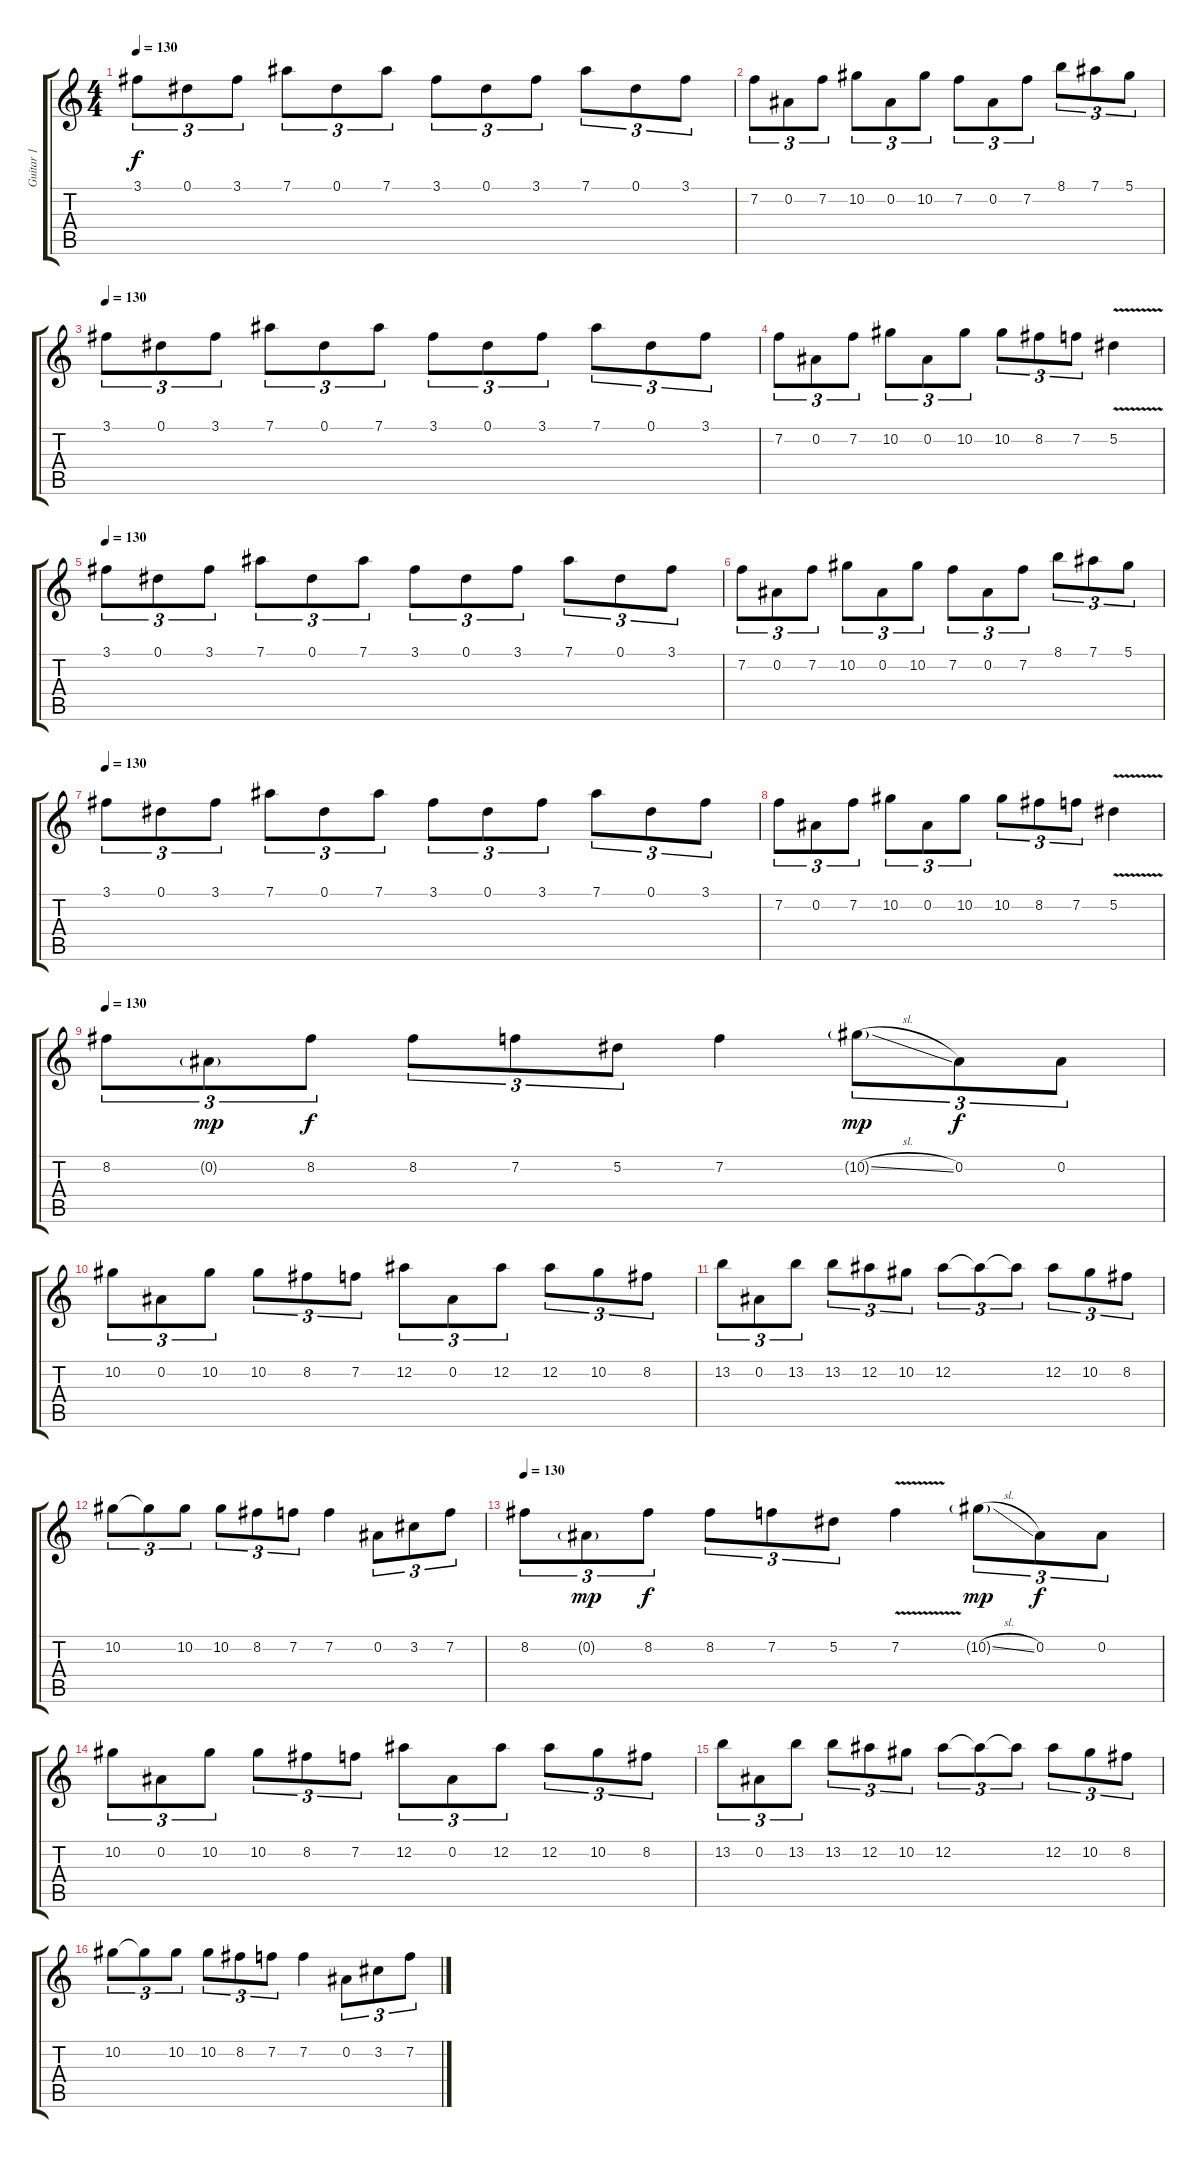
\track ("Guitar 1" "Guitar 1") {instrument distortionguitar}
\staff {score tabs}
\tuning (Eb4 Bb3 Gb3 Db3 Ab2 Eb2) {hide}
\ts (4 4)
\tempo 130
\clef g2
\ks c
3.1.8{tu (3 2) dy f volume 15} 0.1.8{tu (3 2)} 3.1.8{tu (3 2)} 7.1.8{tu (3 2)} 0.1.8{tu (3 2)} 7.1.8{tu (3 2)} 3.1.8{tu (3 2)} 0.1.8{tu (3 2)} 3.1.8{tu (3 2)} 7.1.8{tu (3 2)} 0.1.8{tu (3 2)} 3.1.8{tu (3 2)} |
7.2.8{tu (3 2)} 0.2.8{tu (3 2)} 7.2.8{tu (3 2)} 10.2.8{tu (3 2)} 0.2.8{tu (3 2)} 10.2.8{tu (3 2)} 7.2.8{tu (3 2)} 0.2.8{tu (3 2)} 7.2.8{tu (3 2)} 8.1.8{tu (3 2)} 7.1.8{tu (3 2)} 5.1.8{tu (3 2)} |
\tempo 130
3.1.8{tu (3 2)} 0.1.8{tu (3 2)} 3.1.8{tu (3 2)} 7.1.8{tu (3 2)} 0.1.8{tu (3 2)} 7.1.8{tu (3 2)} 3.1.8{tu (3 2)} 0.1.8{tu (3 2)} 3.1.8{tu (3 2)} 7.1.8{tu (3 2)} 0.1.8{tu (3 2)} 3.1.8{tu (3 2)} |
7.2.8{tu (3 2)} 0.2.8{tu (3 2)} 7.2.8{tu (3 2)} 10.2.8{tu (3 2)} 0.2.8{tu (3 2)} 10.2.8{tu (3 2)} 10.2.8{tu (3 2)} 8.2.8{tu (3 2)} 7.2.8{tu (3 2)} 5.2{v}.4 |
\tempo 130
3.1.8{tu (3 2)} 0.1.8{tu (3 2)} 3.1.8{tu (3 2)} 7.1.8{tu (3 2)} 0.1.8{tu (3 2)} 7.1.8{tu (3 2)} 3.1.8{tu (3 2)} 0.1.8{tu (3 2)} 3.1.8{tu (3 2)} 7.1.8{tu (3 2)} 0.1.8{tu (3 2)} 3.1.8{tu (3 2)} |
7.2.8{tu (3 2)} 0.2.8{tu (3 2)} 7.2.8{tu (3 2)} 10.2.8{tu (3 2)} 0.2.8{tu (3 2)} 10.2.8{tu (3 2)} 7.2.8{tu (3 2)} 0.2.8{tu (3 2)} 7.2.8{tu (3 2)} 8.1.8{tu (3 2)} 7.1.8{tu (3 2)} 5.1.8{tu (3 2)} |
\tempo 130
3.1.8{tu (3 2)} 0.1.8{tu (3 2)} 3.1.8{tu (3 2)} 7.1.8{tu (3 2)} 0.1.8{tu (3 2)} 7.1.8{tu (3 2)} 3.1.8{tu (3 2)} 0.1.8{tu (3 2)} 3.1.8{tu (3 2)} 7.1.8{tu (3 2)} 0.1.8{tu (3 2)} 3.1.8{tu (3 2)} |
7.2.8{tu (3 2)} 0.2.8{tu (3 2)} 7.2.8{tu (3 2)} 10.2.8{tu (3 2)} 0.2.8{tu (3 2)} 10.2.8{tu (3 2)} 10.2.8{tu (3 2)} 8.2.8{tu (3 2)} 7.2.8{tu (3 2)} 5.2{v}.4 |
\tempo 130
8.2.8{tu (3 2) volume 15 instrument distortionguitar} 0.2{g}.8{tu (3 2) dy mp} 8.2.8{tu (3 2) dy f} 8.2.8{tu (3 2)} 7.2.8{tu (3 2)} 5.2.8{tu (3 2)} 7.2.4 10.2{sl g}.8{tu (3 2) dy mp} 0.2.8{tu (3 2) dy f} 0.2.8{tu (3 2)} |
10.2.8{tu (3 2)} 0.2.8{tu (3 2)} 10.2.8{tu (3 2)} 10.2.8{tu (3 2)} 8.2.8{tu (3 2)} 7.2.8{tu (3 2)} 12.2.8{tu (3 2)} 0.2.8{tu (3 2)} 12.2.8{tu (3 2)} 12.2.8{tu (3 2)} 10.2.8{tu (3 2)} 8.2.8{tu (3 2)} |
13.2.8{tu (3 2)} 0.2.8{tu (3 2)} 13.2.8{tu (3 2)} 13.2.8{tu (3 2)} 12.2.8{tu (3 2)} 10.2.8{tu (3 2)} 12.2.8{tu (3 2)} 12.2{t}.8{tu (3 2)} 12.2{t}.8{tu (3 2)} 12.2.8{tu (3 2)} 10.2.8{tu (3 2)} 8.2.8{tu (3 2)} |
10.2.8{tu (3 2)} 10.2{t}.8{tu (3 2)} 10.2.8{tu (3 2)} 10.2.8{tu (3 2)} 8.2.8{tu (3 2)} 7.2.8{tu (3 2)} 7.2.4 0.2.8{tu (3 2)} 3.2.8{tu (3 2)} 7.2.8{tu (3 2)} |
\tempo 130
8.2.8{tu (3 2) volume 15 instrument distortionguitar} 0.2{g}.8{tu (3 2) dy mp} 8.2.8{tu (3 2) dy f} 8.2.8{tu (3 2)} 7.2.8{tu (3 2)} 5.2.8{tu (3 2)} 7.2{v}.4 10.2{sl g}.8{tu (3 2) dy mp} 0.2.8{tu (3 2) dy f} 0.2.8{tu (3 2)} |
10.2.8{tu (3 2)} 0.2.8{tu (3 2)} 10.2.8{tu (3 2)} 10.2.8{tu (3 2)} 8.2.8{tu (3 2)} 7.2.8{tu (3 2)} 12.2.8{tu (3 2)} 0.2.8{tu (3 2)} 12.2.8{tu (3 2)} 12.2.8{tu (3 2)} 10.2.8{tu (3 2)} 8.2.8{tu (3 2)} |
13.2.8{tu (3 2)} 0.2.8{tu (3 2)} 13.2.8{tu (3 2)} 13.2.8{tu (3 2)} 12.2.8{tu (3 2)} 10.2.8{tu (3 2)} 12.2.8{tu (3 2)} 12.2{t}.8{tu (3 2)} 12.2{t}.8{tu (3 2)} 12.2.8{tu (3 2)} 10.2.8{tu (3 2)} 8.2.8{tu (3 2)} |
10.2.8{tu (3 2)} 10.2{t}.8{tu (3 2)} 10.2.8{tu (3 2)} 10.2.8{tu (3 2)} 8.2.8{tu (3 2)} 7.2.8{tu (3 2)} 7.2.4 0.2.8{tu (3 2)} 3.2.8{tu (3 2)} 7.2.8{tu (3 2)}
